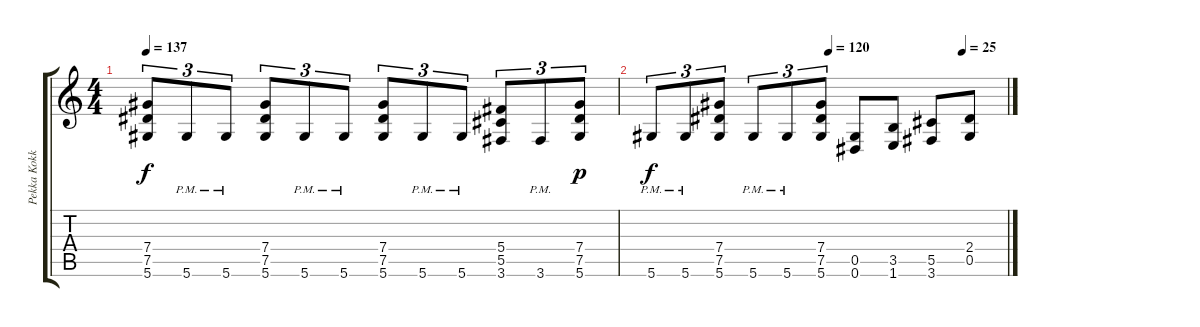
\track ("Pekka Kokko" "Pekka Kokk") {instrument distortionguitar}
\staff {score tabs}
\tuning (Eb4 Bb3 Gb3 Db3 Ab2 Eb2) {hide}
\ts (4 4)
\tempo 137
\clef g2
\ks c
(7.4 7.5 5.6).8{tu (3 2) dy f} 5.6{pm}.8{tu (3 2)} 5.6{pm}.8{tu (3 2)} (7.4 7.5 5.6).8{tu (3 2)} 5.6{pm}.8{tu (3 2)} 5.6{pm}.8{tu (3 2)} (7.4 7.5 5.6).8{tu (3 2)} 5.6{pm}.8{tu (3 2)} 5.6{pm}.8{tu (3 2)} (5.4 5.5 3.6).8{tu (3 2)} 3.6{pm}.8{tu (3 2)} (7.4 7.5 5.6).8{tu (3 2) dy p} |
\tempo (120 0.5)
\tempo (25 0.875)
5.6{pm}.8{tu (3 2) dy f} 5.6{pm}.8{tu (3 2)} (7.4 7.5 5.6).8{tu (3 2)} 5.6{pm}.8{tu (3 2)} 5.6{pm}.8{tu (3 2)} (7.4 7.5 5.6).8{tu (3 2)} (0.5 0.6).8 (3.5 1.6).8 (5.5 3.6).8 (2.4 0.5).8
